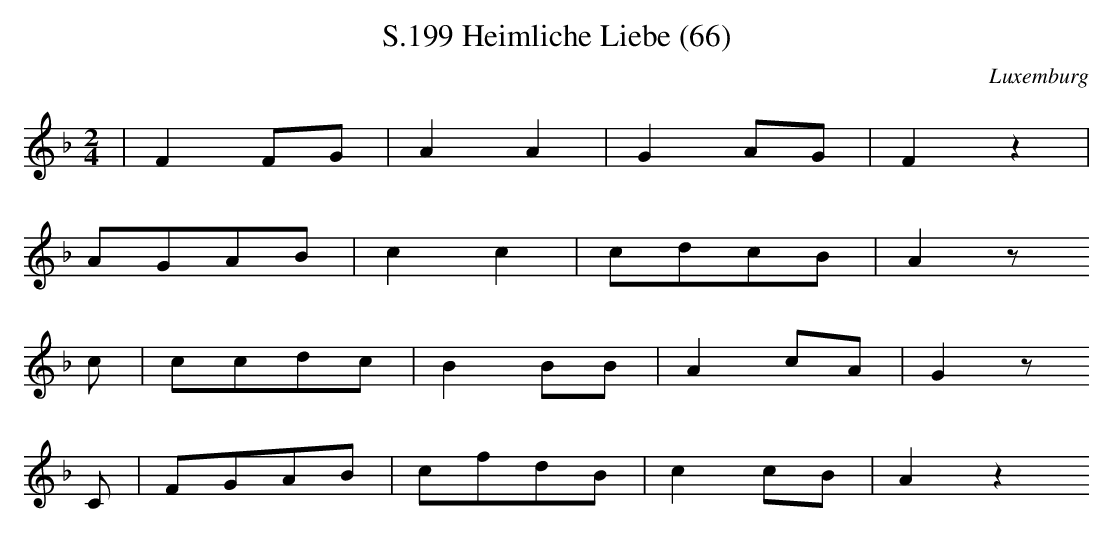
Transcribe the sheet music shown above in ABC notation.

X:1
T: Heimliche Liebe (66), S.199
O: Luxemburg
M: 2/4
L: 1/8
K: F
 | F2FG | A2A2 | G2AG | F2z2 |
AGAB | c2c2 | cdcB | A2z
c | ccdc | B2BB | A2cA | G2z
C | FGAB | cfdB | c2cB | A2z2
